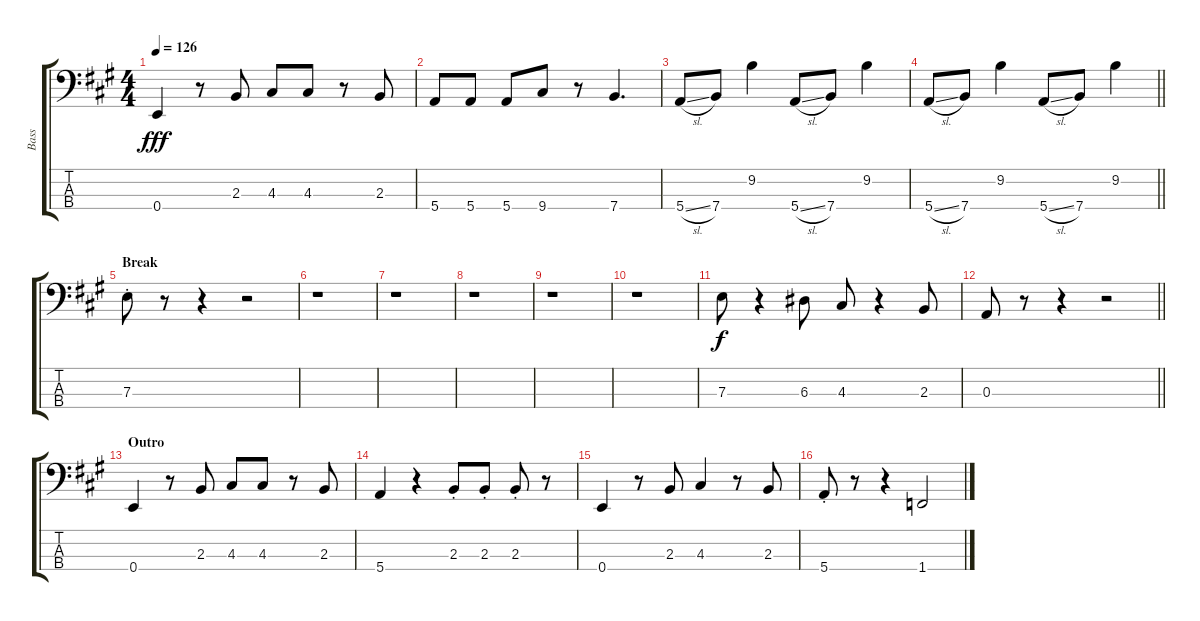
\track ("Bass" "Bass") {instrument electricbassfinger}
\staff {score tabs}
\tuning (G2 D2 A1 E1) {hide}
\ts (4 4)
\tempo 126
\clef f4
\ks a
0.4.4{dy fff} r.8 2.3.8 4.3.8 4.3.8 r.8 2.3.8 |
5.4.8 5.4.8 5.4.8 9.4.8 r.8 7.4.4{d} |
5.4{sl}.8 7.4.8 9.2.4 5.4{sl}.8 7.4.8 9.2.4 |
\barLineRight lightlight
5.4{sl}.8 7.4.8 9.2.4 5.4{sl}.8 7.4.8 9.2.4 |
\section ("" "Break")
7.3{st}.8 r.8 r.4 r.2 |
r.1 |
r.1 |
r.1 |
r.1 |
r.1 |
7.3.8{dy f} r.4 6.3.8 4.3.8 r.4 2.3.8 |
\barLineRight lightlight
0.3.8 r.8 r.4 r.2 |
\section ("" "Outro")
0.4.4 r.8 2.3.8 4.3.8 4.3.8 r.8 2.3.8 |
5.4.4 r.4 2.3{st}.8 2.3{st}.8 2.3{st}.8 r.8 |
0.4.4 r.8 2.3.8 4.3.4 r.8 2.3.8 |
5.4{st}.8 r.8 r.4 1.4.2
